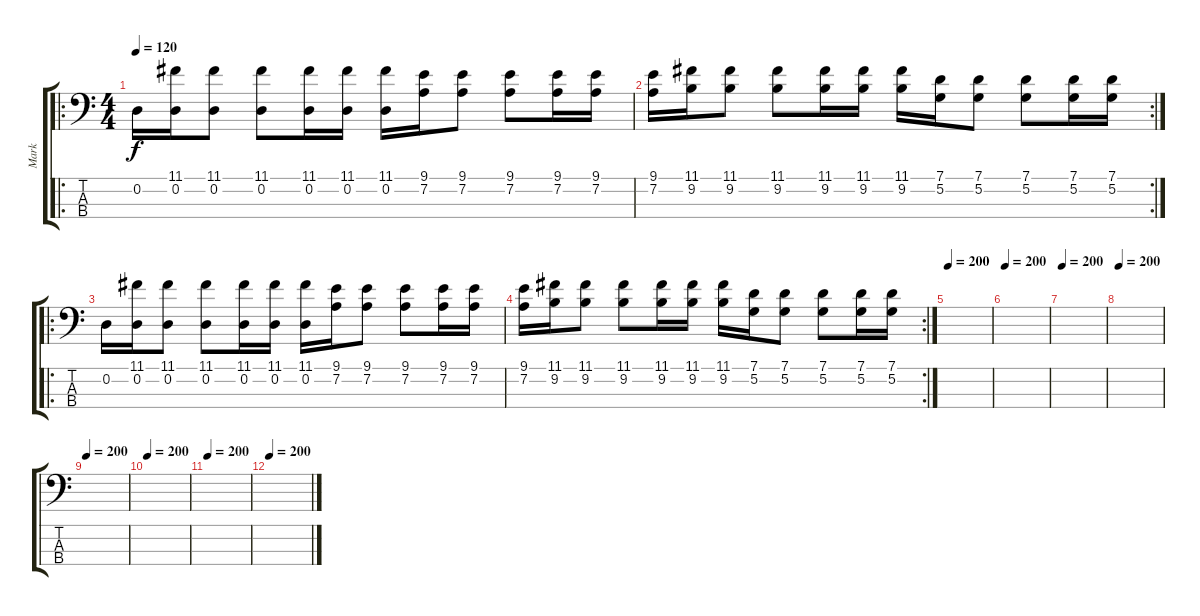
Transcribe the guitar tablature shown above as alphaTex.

\track ("Mark" "Mark") {instrument electricbasspick}
\staff {score tabs}
\tuning (G2 D2 A1 E1) {hide}
\ro
\ts (4 4)
\tempo 120
\clef f4
\ks c
0.2.16{dy f} (11.1 0.2).16 (11.1 0.2).8 (11.1 0.2).8 (11.1 0.2).16 (11.1 0.2).16 (11.1 0.2).16 (9.1 7.2).16 (9.1 7.2).8 (9.1 7.2).8 (9.1 7.2).16 (9.1 7.2).16 |
\rc 2
(9.1 7.2).16 (11.1 9.2).16 (11.1 9.2).8 (11.1 9.2).8 (11.1 9.2).16 (11.1 9.2).16 (11.1 9.2).16 (7.1 5.2).16 (7.1 5.2).8 (7.1 5.2).8 (7.1 5.2).16 (7.1 5.2).16 |
\ro
0.2.16 (11.1 0.2).16 (11.1 0.2).8 (11.1 0.2).8 (11.1 0.2).16 (11.1 0.2).16 (11.1 0.2).16 (9.1 7.2).16 (9.1 7.2).8 (9.1 7.2).8 (9.1 7.2).16 (9.1 7.2).16 |
\rc 2
(9.1 7.2).16 (11.1 9.2).16 (11.1 9.2).8 (11.1 9.2).8 (11.1 9.2).16 (11.1 9.2).16 (11.1 9.2).16 (7.1 5.2).16 (7.1 5.2).8 (7.1 5.2).8 (7.1 5.2).16 (7.1 5.2).16 |
\tempo 200
|
\tempo 200
|
\tempo 200
|
\tempo 200
|
\tempo 200
|
\tempo 200
|
\tempo 200
|
\tempo 200
